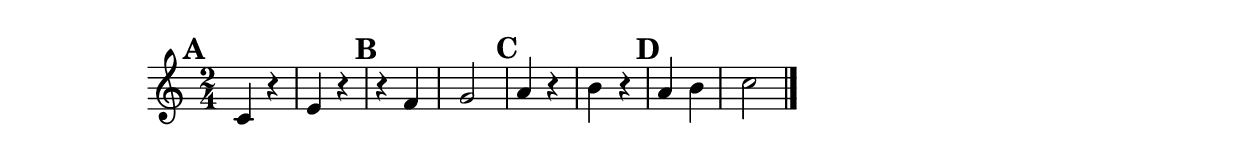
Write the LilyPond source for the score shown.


\relative c' {

\set Score.markFormatter = #format-mark-circle-numbers

\time 2/4
  \mark \default
  c4 r | e r | 
  \mark \default
  r f | g2 |
  \mark \default
  a4 r | b4 r |
  \mark \default
  a4 b | c2 |  
  \bar "|."

}
